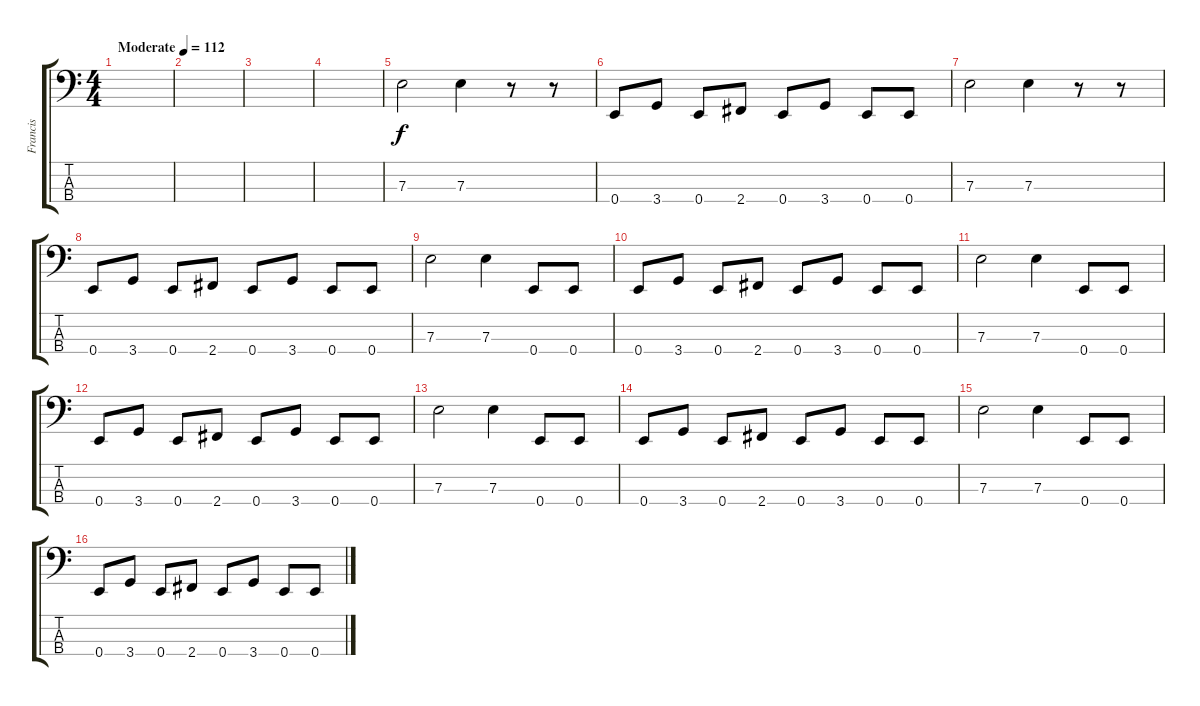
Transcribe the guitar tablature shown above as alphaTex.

\track ("Francis" "Francis") {instrument electricbassfinger}
\staff {score tabs}
\tuning (G2 D2 A1 E1) {hide}
\ts (4 4)
\tempo (112 "Moderate")
\clef f4
\ks c
|
|
|
|
7.3.2 7.3.4 r.8 r.8 |
0.4.8 3.4.8 0.4.8 2.4.8 0.4.8 3.4.8 0.4.8 0.4.8 |
7.3.2 7.3.4 r.8 r.8 |
0.4.8 3.4.8 0.4.8 2.4.8 0.4.8 3.4.8 0.4.8 0.4.8 |
7.3.2 7.3.4 0.4.8 0.4.8 |
0.4.8 3.4.8 0.4.8 2.4.8 0.4.8 3.4.8 0.4.8 0.4.8 |
7.3.2 7.3.4 0.4.8 0.4.8 |
0.4.8 3.4.8 0.4.8 2.4.8 0.4.8 3.4.8 0.4.8 0.4.8 |
7.3.2 7.3.4 0.4.8 0.4.8 |
0.4.8 3.4.8 0.4.8 2.4.8 0.4.8 3.4.8 0.4.8 0.4.8 |
7.3.2 7.3.4 0.4.8 0.4.8 |
0.4.8 3.4.8 0.4.8 2.4.8 0.4.8 3.4.8 0.4.8 0.4.8
